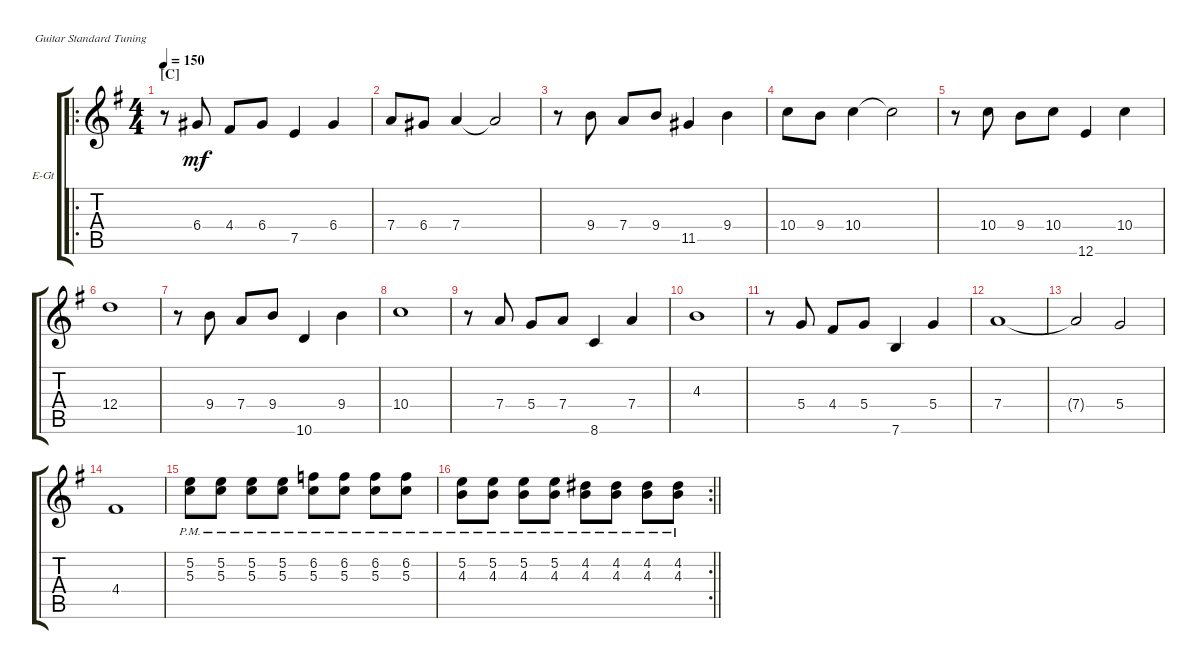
\defaultSystemsLayout 4
\bracketExtendMode groupsimilarinstruments
\firstSystemTrackNameOrientation horizontal
\otherSystemsTrackNameOrientation horizontal
\track ("Electric Guitar" "E-Gt") {instrument electricguitarclean}
\staff {score tabs}
\tuning (E4 B3 G3 D3 A2 E2)
\ro
\ts (4 4)
\section ("C" "")
\tempo 150
\clef g2
\ks g
r.8{dy mf} 6.4.8 4.4.8 6.4.8 7.5.4 6.4.4 |
7.4.8 6.4.8 7.4.4 7.4{t}.2 |
r.8 9.4.8 7.4.8 9.4.8 11.5.4 9.4.4 |
10.4.8 9.4.8 10.4.4 10.4{t}.2 |
r.8 10.4.8 9.4.8 10.4.8 12.6.4 10.4.4 |
12.4.1 |
r.8 9.4.8 7.4.8 9.4.8 10.6.4 9.4.4 |
10.4.1 |
r.8 7.4.8 5.4.8 7.4.8 8.6.4 7.4.4 |
4.3.1 |
r.8 5.4.8 4.4.8 5.4.8 7.6.4 5.4.4 |
7.4.1 |
7.4{t}.2 5.4.2 |
4.4.1 |
(5.2{pm} 5.3{pm}).8 (5.2{pm} 5.3{pm}).8 (5.2{pm} 5.3{pm}).8 (5.2{pm} 5.3{pm}).8 (6.2{pm} 5.3{pm}).8 (6.2{pm} 5.3{pm}).8 (6.2{pm} 5.3{pm}).8 (6.2{pm} 5.3{pm}).8 |
\rc 2
\barLineRight lightlight
(5.2{pm} 4.3{pm}).8 (5.2{pm} 4.3{pm}).8 (5.2{pm} 4.3{pm}).8 (5.2{pm} 4.3{pm}).8 (4.2{pm} 4.3{pm}).8 (4.2{pm} 4.3{pm}).8 (4.2{pm} 4.3{pm}).8 (4.2{pm} 4.3{pm}).8
